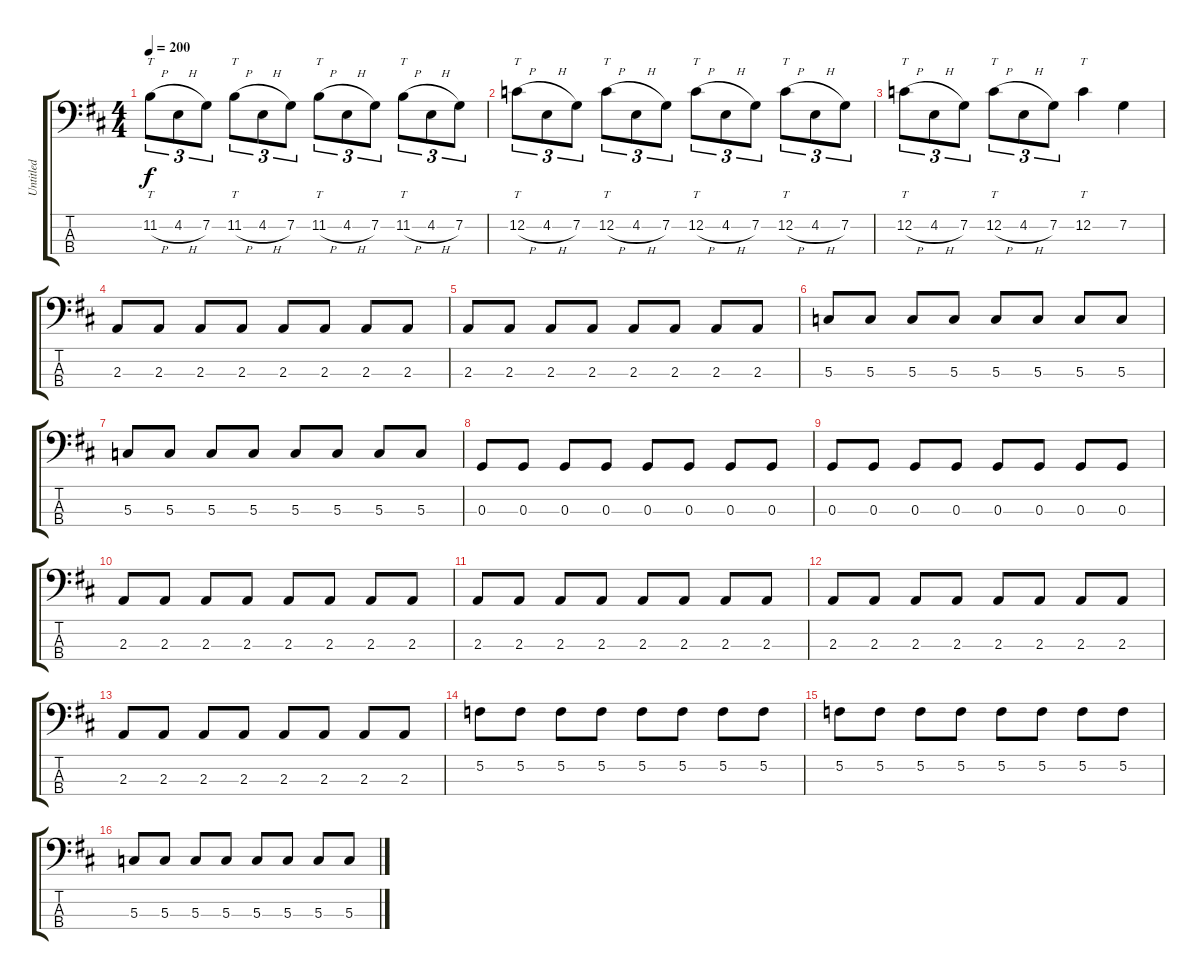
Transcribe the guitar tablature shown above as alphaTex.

\track ("Untitled" "Untitled") {instrument electricbassfinger}
\staff {score tabs}
\tuning (F2 C2 G1 D1) {hide}
\ts (4 4)
\tempo 200
\clef f4
\ks d
11.2{h}.8{tt tu (3 2) dy f} 4.2{h}.8{tu (3 2)} 7.2.8{tu (3 2)} 11.2{h}.8{tt tu (3 2)} 4.2{h}.8{tu (3 2)} 7.2.8{tu (3 2)} 11.2{h}.8{tt tu (3 2)} 4.2{h}.8{tu (3 2)} 7.2.8{tu (3 2)} 11.2{h}.8{tt tu (3 2)} 4.2{h}.8{tu (3 2)} 7.2.8{tu (3 2)} |
12.2{h}.8{tt tu (3 2)} 4.2{h}.8{tu (3 2)} 7.2.8{tu (3 2)} 12.2{h}.8{tt tu (3 2)} 4.2{h}.8{tu (3 2)} 7.2.8{tu (3 2)} 12.2{h}.8{tt tu (3 2)} 4.2{h}.8{tu (3 2)} 7.2.8{tu (3 2)} 12.2{h}.8{tt tu (3 2)} 4.2{h}.8{tu (3 2)} 7.2.8{tu (3 2)} |
12.2{h}.8{tt tu (3 2)} 4.2{h}.8{tu (3 2)} 7.2.8{tu (3 2)} 12.2{h}.8{tt tu (3 2)} 4.2{h}.8{tu (3 2)} 7.2.8{tu (3 2)} 12.2.4{tt} 7.2.4 |
2.3.8 2.3.8 2.3.8 2.3.8 2.3.8 2.3.8 2.3.8 2.3.8 |
2.3.8 2.3.8 2.3.8 2.3.8 2.3.8 2.3.8 2.3.8 2.3.8 |
5.3.8 5.3.8 5.3.8 5.3.8 5.3.8 5.3.8 5.3.8 5.3.8 |
5.3.8 5.3.8 5.3.8 5.3.8 5.3.8 5.3.8 5.3.8 5.3.8 |
0.3.8 0.3.8 0.3.8 0.3.8 0.3.8 0.3.8 0.3.8 0.3.8 |
0.3.8 0.3.8 0.3.8 0.3.8 0.3.8 0.3.8 0.3.8 0.3.8 |
2.3.8 2.3.8 2.3.8 2.3.8 2.3.8 2.3.8 2.3.8 2.3.8 |
2.3.8 2.3.8 2.3.8 2.3.8 2.3.8 2.3.8 2.3.8 2.3.8 |
2.3.8 2.3.8 2.3.8 2.3.8 2.3.8 2.3.8 2.3.8 2.3.8 |
2.3.8 2.3.8 2.3.8 2.3.8 2.3.8 2.3.8 2.3.8 2.3.8 |
5.2.8 5.2.8 5.2.8 5.2.8 5.2.8 5.2.8 5.2.8 5.2.8 |
5.2.8 5.2.8 5.2.8 5.2.8 5.2.8 5.2.8 5.2.8 5.2.8 |
5.3.8 5.3.8 5.3.8 5.3.8 5.3.8 5.3.8 5.3.8 5.3.8
